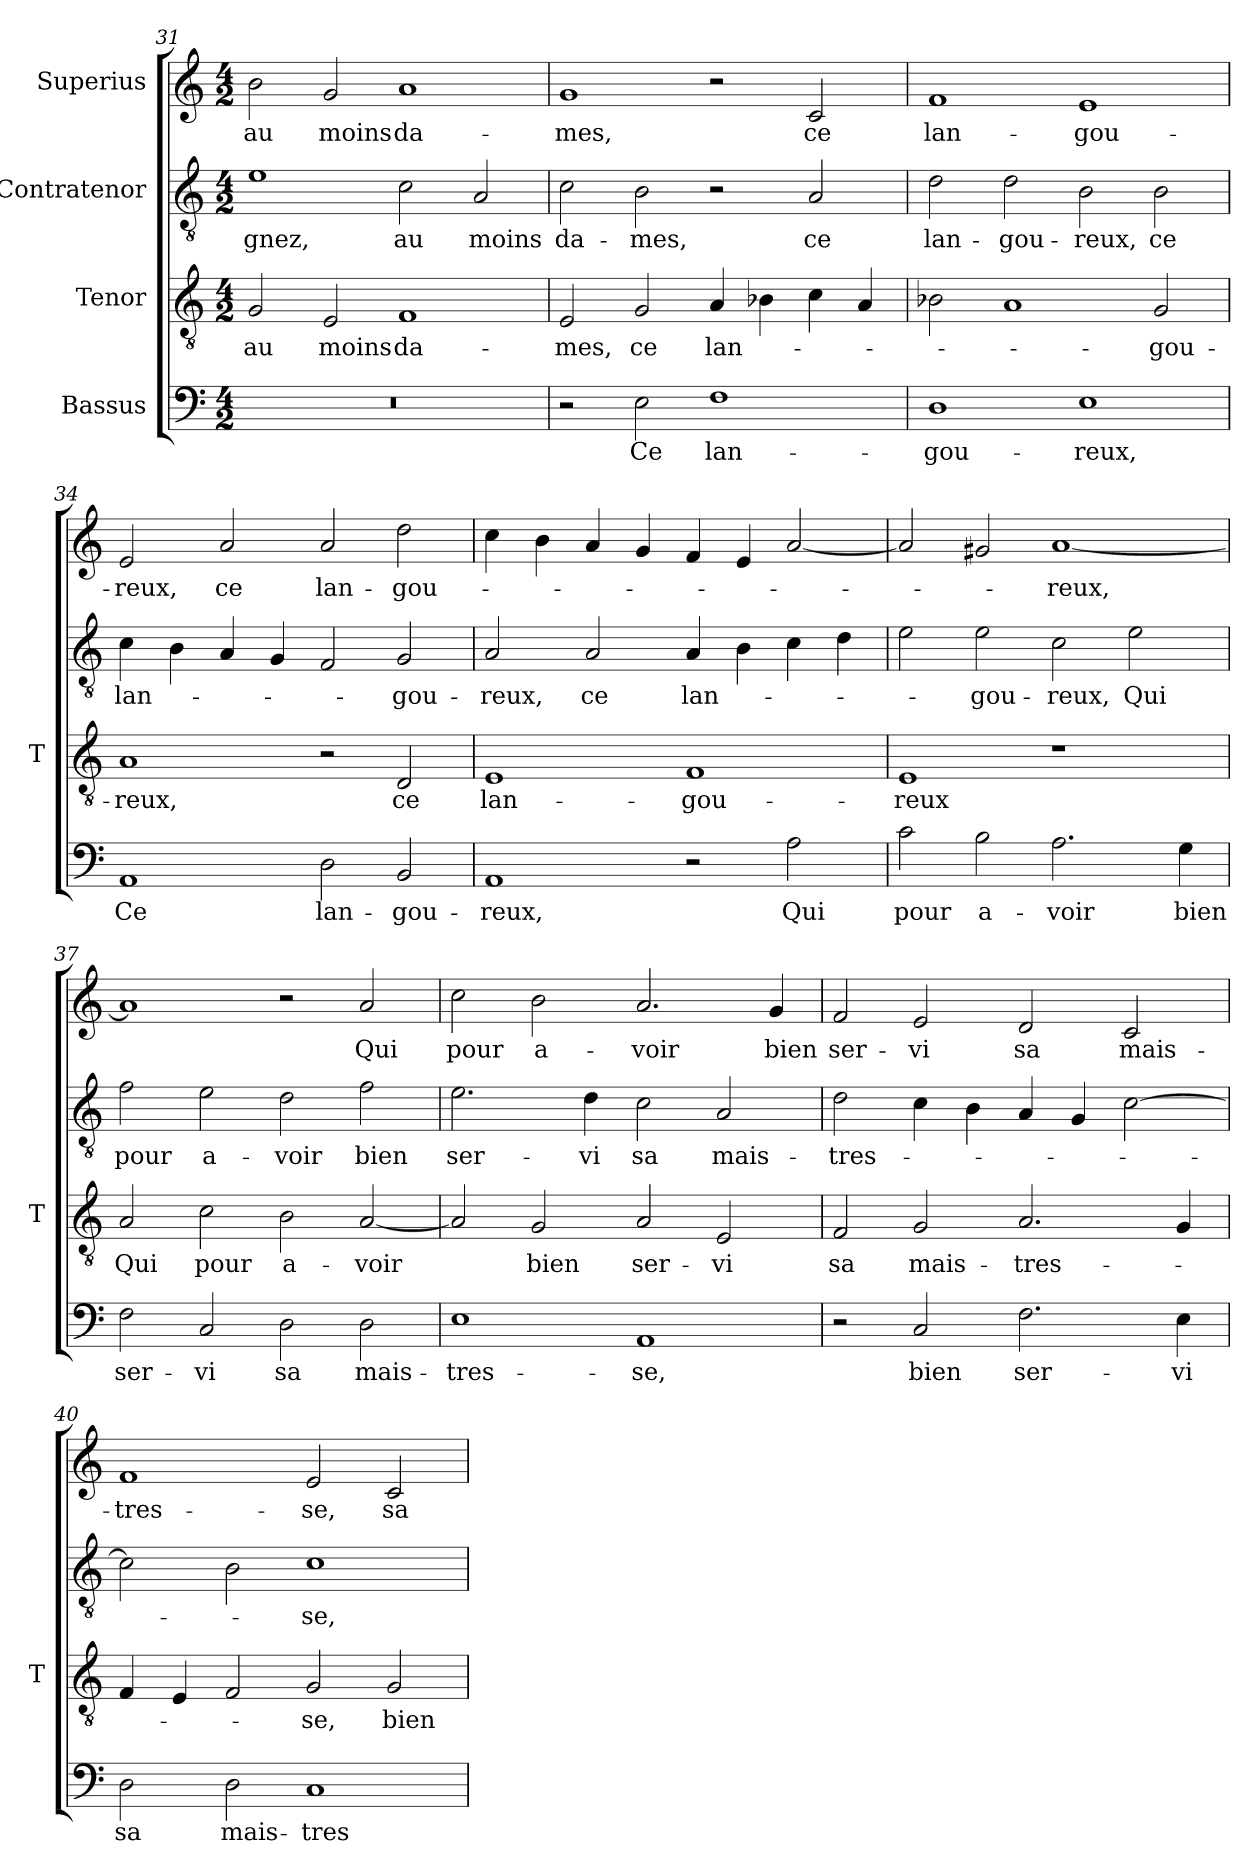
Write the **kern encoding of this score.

**kern	**text	**kern	**text	**kern	**text	**kern	**text
*part4	*part4	*part3	*part3	*part2	*part2	*part1	*part1
*staff4	*staff4	*staff3	*staff3	*staff2	*staff2	*staff1	*staff1
*I"Bassus	*	*I"Tenor	*	*I"Contratenor	*	*I"Superius	*
*	*	*I'T	*	*	*	*	*
*clefF4	*	*clefGv2	*	*clefGv2	*	*clefG2	*
*k[]	*	*k[]	*	*k[]	*	*k[]	*
*M4/2	*	*M4/2	*	*M4/2	*	*M4/2	*
=31	=31	=31	=31	=31	=31	=31	=31
0r	.	2G	-au	1e	-gnez,	2b	-au
.	.	2E	-moins	.	.	2g	-moins
.	.	1F	da-	2c	-au	1a	da-
.	.	.	.	2A	-moins	.	.
=32	=32	=32	=32	=32	=32	=32	=32
2r	.	2E	-mes,	2c	da-	1g	-mes,
2E	-Ce	2G	-ce	2B	-mes,	.	.
1F	lan-	4A	lan-	2r	.	2r	.
.	.	4B-X	.	.	.	.	.
.	.	4c	.	2A	-ce	2c	-ce
.	.	4A	.	.	.	.	.
=33	=33	=33	=33	=33	=33	=33	=33
1D	gou-	2B-X	.	2d	lan-	1f	lan-
.	.	1A	.	2d	gou-	.	.
1E	-reux,	.	.	2B	-reux,	1e	gou-
.	.	2G	gou-	2B	-ce	.	.
=34	=34	=34	=34	=34	=34	=34	=34
1AA	-Ce	1A	-reux,	4c	lan-	2e	-reux,
.	.	.	.	4B	.	.	.
.	.	.	.	4A	.	2a	-ce
.	.	.	.	4G	.	.	.
2D	lan-	2r	.	2F	.	2a	lan-
2BB	gou-	2D	-ce	2G	gou-	2dd	gou-
=35	=35	=35	=35	=35	=35	=35	=35
1AA	-reux,	1E	lan-	2A	-reux,	4cc	.
.	.	.	.	.	.	4b	.
.	.	.	.	2A	-ce	4a	.
.	.	.	.	.	.	4g	.
2r	.	1F	gou-	4A	lan-	4f	.
.	.	.	.	4B	.	4e	.
2A	-Qui	.	.	4c	.	[2a	.
.	.	.	.	4d	.	.	.
=36	=36	=36	=36	=36	=36	=36	=36
2c	-pour	1E	-reux	2e	.	2a]	.
2B	a-	.	.	2e	gou-	2g#X	.
2.A	-voir	1r	.	2c	-reux,	[1a	-reux,
.	.	.	.	2e	-Qui	.	.
4G	-bien	.	.	.	.	.	.
=37	=37	=37	=37	=37	=37	=37	=37
2F	ser-	2A	-Qui	2f	-pour	1a]	.
2C	-vi	2c	-pour	2e	a-	.	.
2D	-sa	2B	a-	2d	-voir	2r	.
2D	mais-	[2A	-voir	2f	-bien	2a	-Qui
=38	=38	=38	=38	=38	=38	=38	=38
1E	tres-	2A]	.	2.e	ser-	2cc	-pour
.	.	2G	-bien	.	.	2b	a-
.	.	.	.	4d	-vi	.	.
1AA	-se,	2A	ser-	2c	-sa	2.a	-voir
.	.	2E	-vi	2A	mais-	.	.
.	.	.	.	.	.	4g	-bien
=39	=39	=39	=39	=39	=39	=39	=39
2r	.	2F	-sa	2d	tres-	2f	ser-
2C	-bien	2G	mais-	4c	.	2e	-vi
.	.	.	.	4B	.	.	.
2.F	ser-	2.A	tres-	4A	.	2d	-sa
.	.	.	.	4G	.	.	.
.	.	.	.	[2c	.	2c	mais-
4E	-vi	4G	.	.	.	.	.
=40	=40	=40	=40	=40	=40	=40	=40
2D	-sa	4F	.	2c]	.	1f	tres-
.	.	4E	.	.	.	.	.
2D	mais-	2F	.	2B	.	.	.
1C	tres-	2G	-se,	1c	-se,	2e	-se,
.	.	2G	-bien	.	.	2c	-sa
=	=	=	=	=	=	=	=
*-	*-	*-	*-	*-	*-	*-	*-
